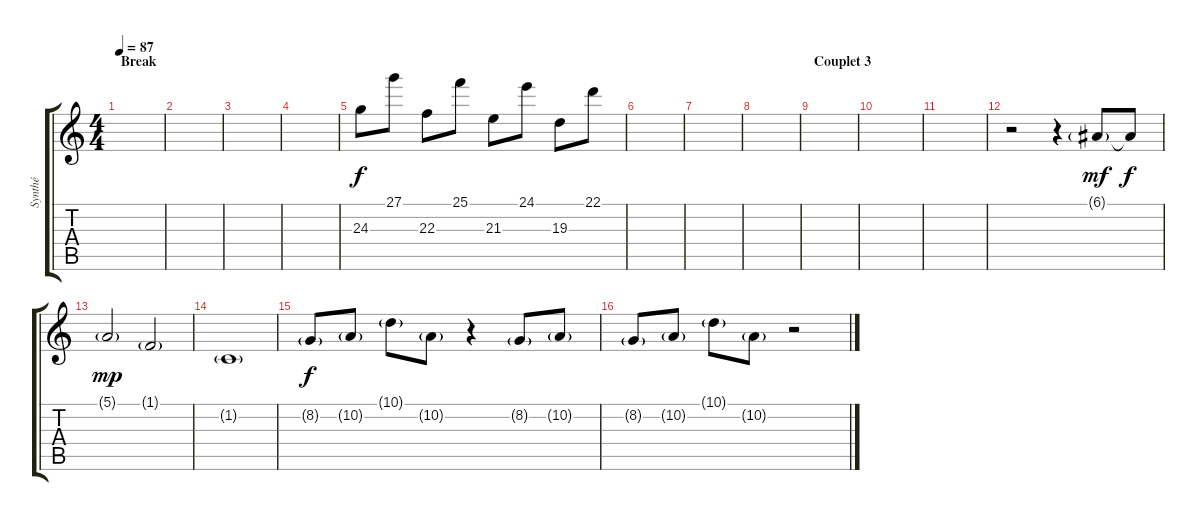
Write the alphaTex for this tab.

\track ("Synthé" "Synthé") {instrument pad1newage}
\staff {score tabs}
\tuning (E4 B3 G3 D3 A2 E2) {hide}
\ts (4 4)
\section ("" "Break")
\tempo 87
\clef g2
\ks c
|
|
|
|
24.3.8 27.1.8 22.3.8 25.1.8 21.3.8 24.1.8 19.3.8 22.1.8 |
|
|
|
\section ("" "Couplet 3")
|
|
|
r.2 r.4 6.1{g}.8{dy mf} 6.1{t}.8{dy f} |
5.1{g}.2{dy mp} 1.1{g}.2 |
1.2{g}.1 |
8.2{g}.8{dy f} 10.2{g}.8 10.1{g}.8 10.2{g}.8 r.4 8.2{g}.8 10.2{g}.8 |
8.2{g}.8 10.2{g}.8 10.1{g}.8 10.2{g}.8 r.2
